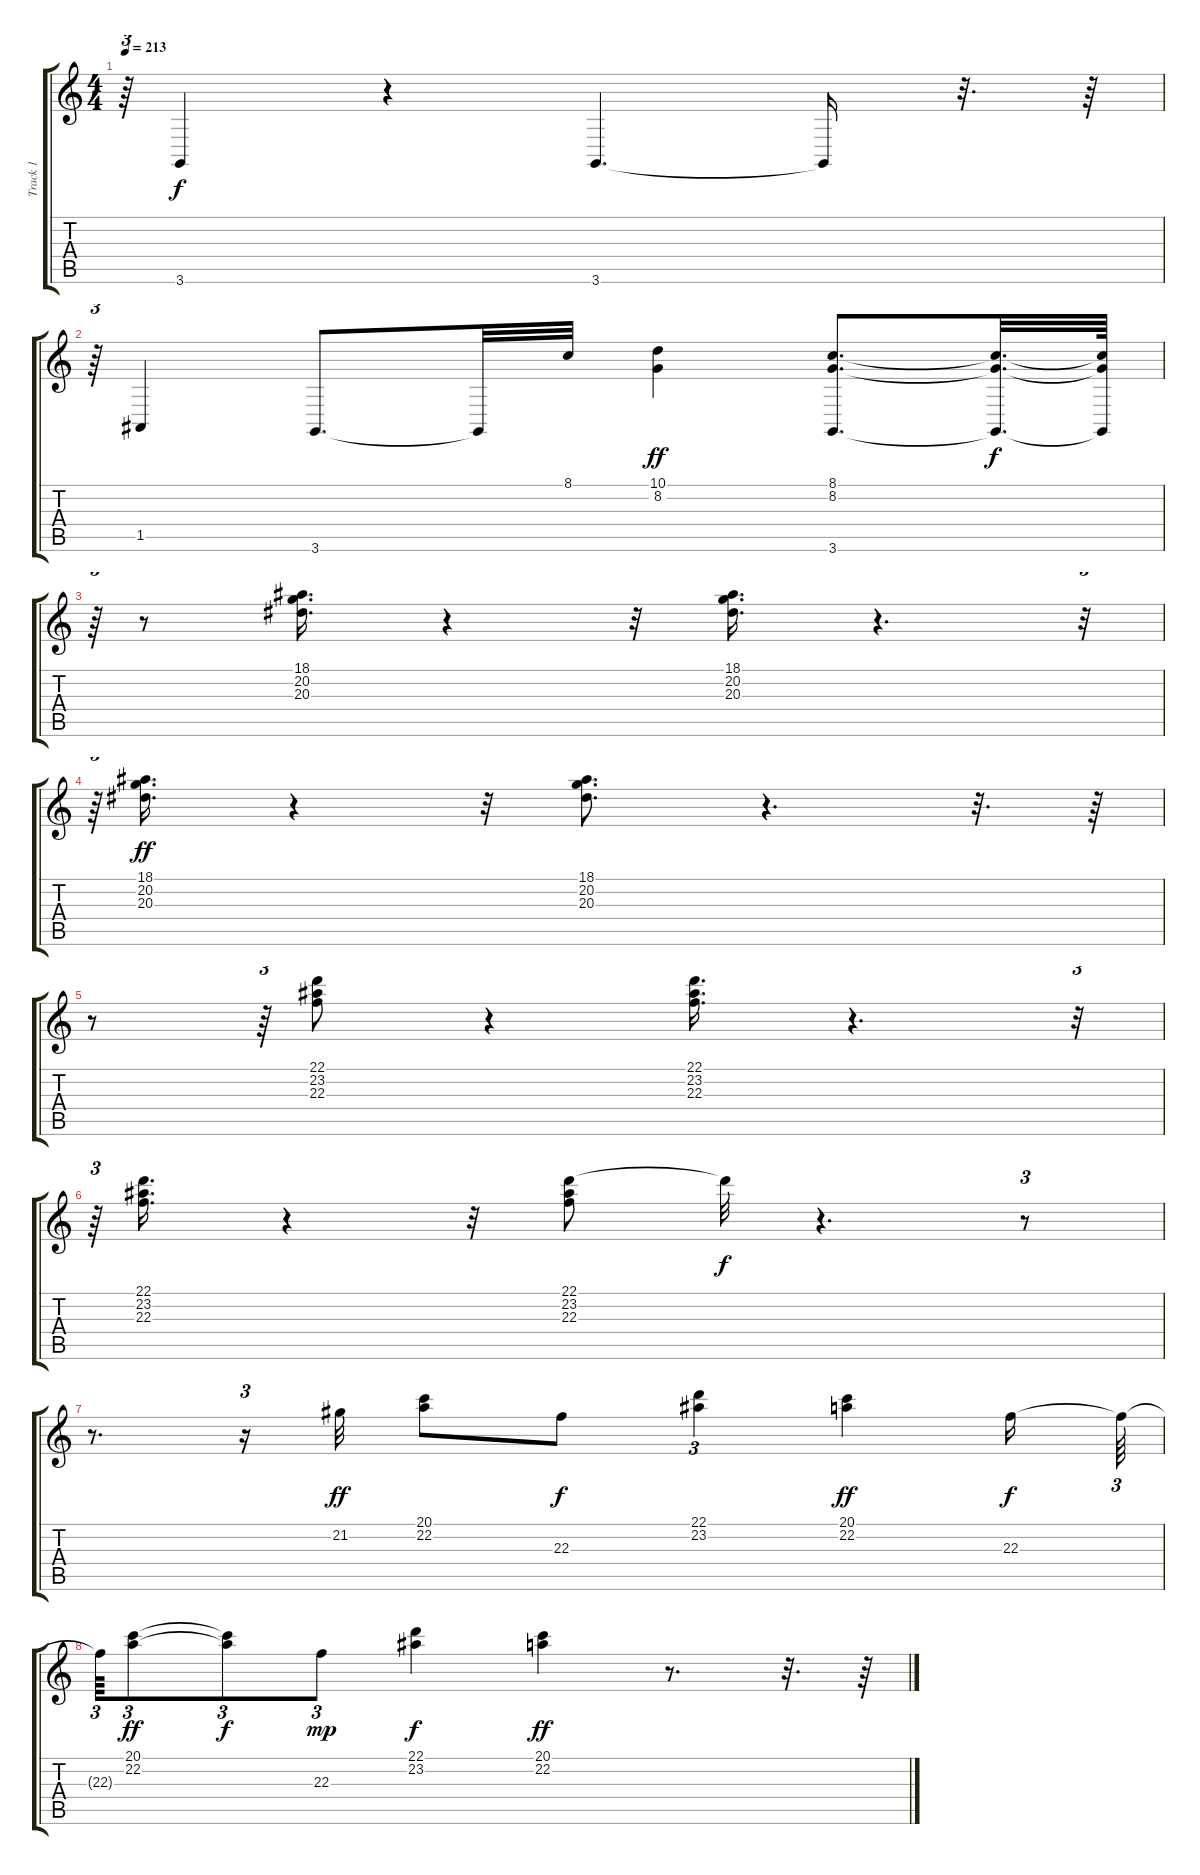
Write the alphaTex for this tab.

\track ("Track 1" "Track 1") {instrument brightacousticpiano}
\staff {score tabs}
\tuning (E4 B3 G3 D3 A2 E2) {hide}
\ts (4 4)
\tempo 213
\clef g2
\ks c
r.64{tu (3 2) dy f} 3.6.4 r.4 3.6.4{d} 3.6{t}.16 r.32{d} r.64 |
r.64{tu (3 2)} 1.5.4 3.6.8{d} 3.6{t}.32 8.1.32 (10.1 8.2).4{dy ff} (8.1 8.2 3.6).8{d} (8.1{t} 8.2{t} 3.6{t}).32{d dy f} (8.1{t} 8.2{t} 3.6{t}).64 |
r.64{tu (3 2)} r.8 (18.1 20.2 20.3).16{d} r.4 r.32 (18.1 20.2 20.3).16{d} r.4{d} r.32{tu (3 2)} |
r.64{tu (3 2)} (18.1 20.2 20.3).16{d dy ff} r.4 r.32 (18.1 20.2 20.3).8{d} r.4{d} r.32{d} r.64 |
r.8 r.64{tu (3 2)} (22.1 23.2 22.3).8 r.4 (22.1 23.2 22.3).16{d} r.4{d} r.32{tu (3 2)} |
r.64{tu (3 2)} (22.1 23.2 22.3).16{d} r.4 r.32 (22.1 23.2 22.3).8 22.1{t}.32{dy f} r.4{d} r.8{tu (3 2)} |
r.8{d} r.16{tu (3 2)} 21.2.32{dy ff} (20.1 22.2).8 22.3.8{dy f} (22.1 23.2).4{tu (3 2)} (20.1 22.2).4{dy ff} 22.3.16{dy f} 22.3{t}.64{tu (3 2)} |
22.3{t}.64{tu (3 2)} (20.1 22.2).8{tu (3 2) dy ff} (20.1{t} 22.2{t}).8{tu (3 2) dy f} 22.3.8{tu (3 2) dy mp} (22.1 23.2).4{dy f} (20.1 22.2).4{dy ff} r.8{d} r.32{d} r.64
